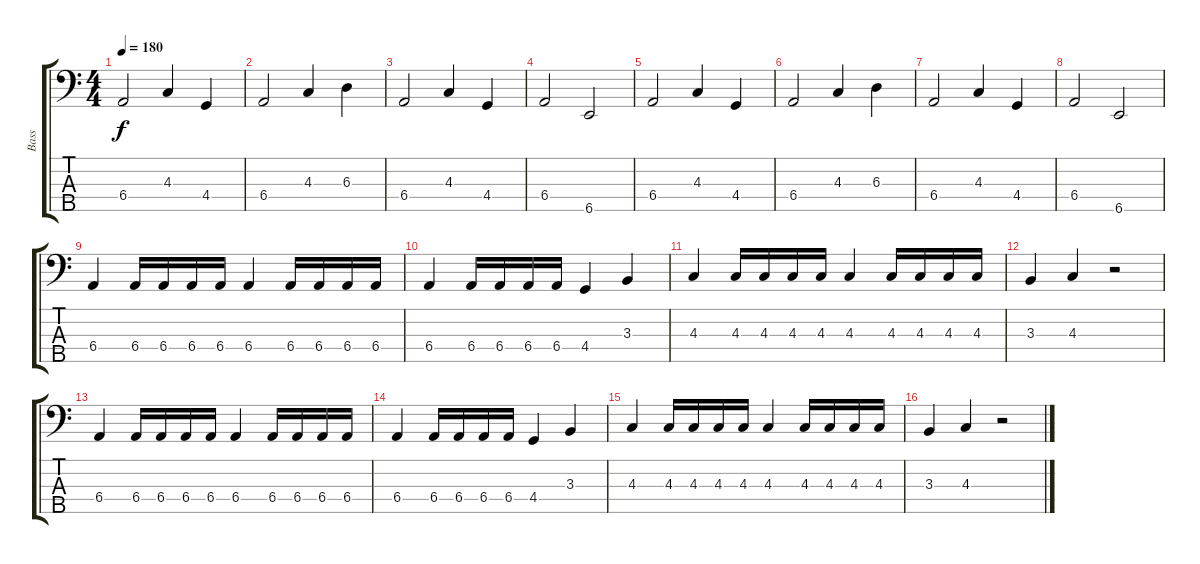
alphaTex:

\track ("Bass" "Bass") {instrument electricbasspick}
\staff {score tabs}
\tuning (Gb2 Db2 Ab1 Eb1 Bb0) {hide}
\ts (4 4)
\tempo 180
\clef f4
\ks c
6.4.2{dy f} 4.3.4 4.4.4 |
6.4.2 4.3.4 6.3.4 |
6.4.2 4.3.4 4.4.4 |
6.4.2 6.5.2 |
6.4.2 4.3.4 4.4.4 |
6.4.2 4.3.4 6.3.4 |
6.4.2 4.3.4 4.4.4 |
6.4.2 6.5.2 |
6.4.4 6.4.16 6.4.16 6.4.16 6.4.16 6.4.4 6.4.16 6.4.16 6.4.16 6.4.16 |
6.4.4 6.4.16 6.4.16 6.4.16 6.4.16 4.4.4 3.3.4 |
4.3.4 4.3.16 4.3.16 4.3.16 4.3.16 4.3.4 4.3.16 4.3.16 4.3.16 4.3.16 |
3.3.4 4.3.4 r.2 |
6.4.4 6.4.16 6.4.16 6.4.16 6.4.16 6.4.4 6.4.16 6.4.16 6.4.16 6.4.16 |
6.4.4 6.4.16 6.4.16 6.4.16 6.4.16 4.4.4 3.3.4 |
4.3.4 4.3.16 4.3.16 4.3.16 4.3.16 4.3.4 4.3.16 4.3.16 4.3.16 4.3.16 |
3.3.4 4.3.4 r.2
